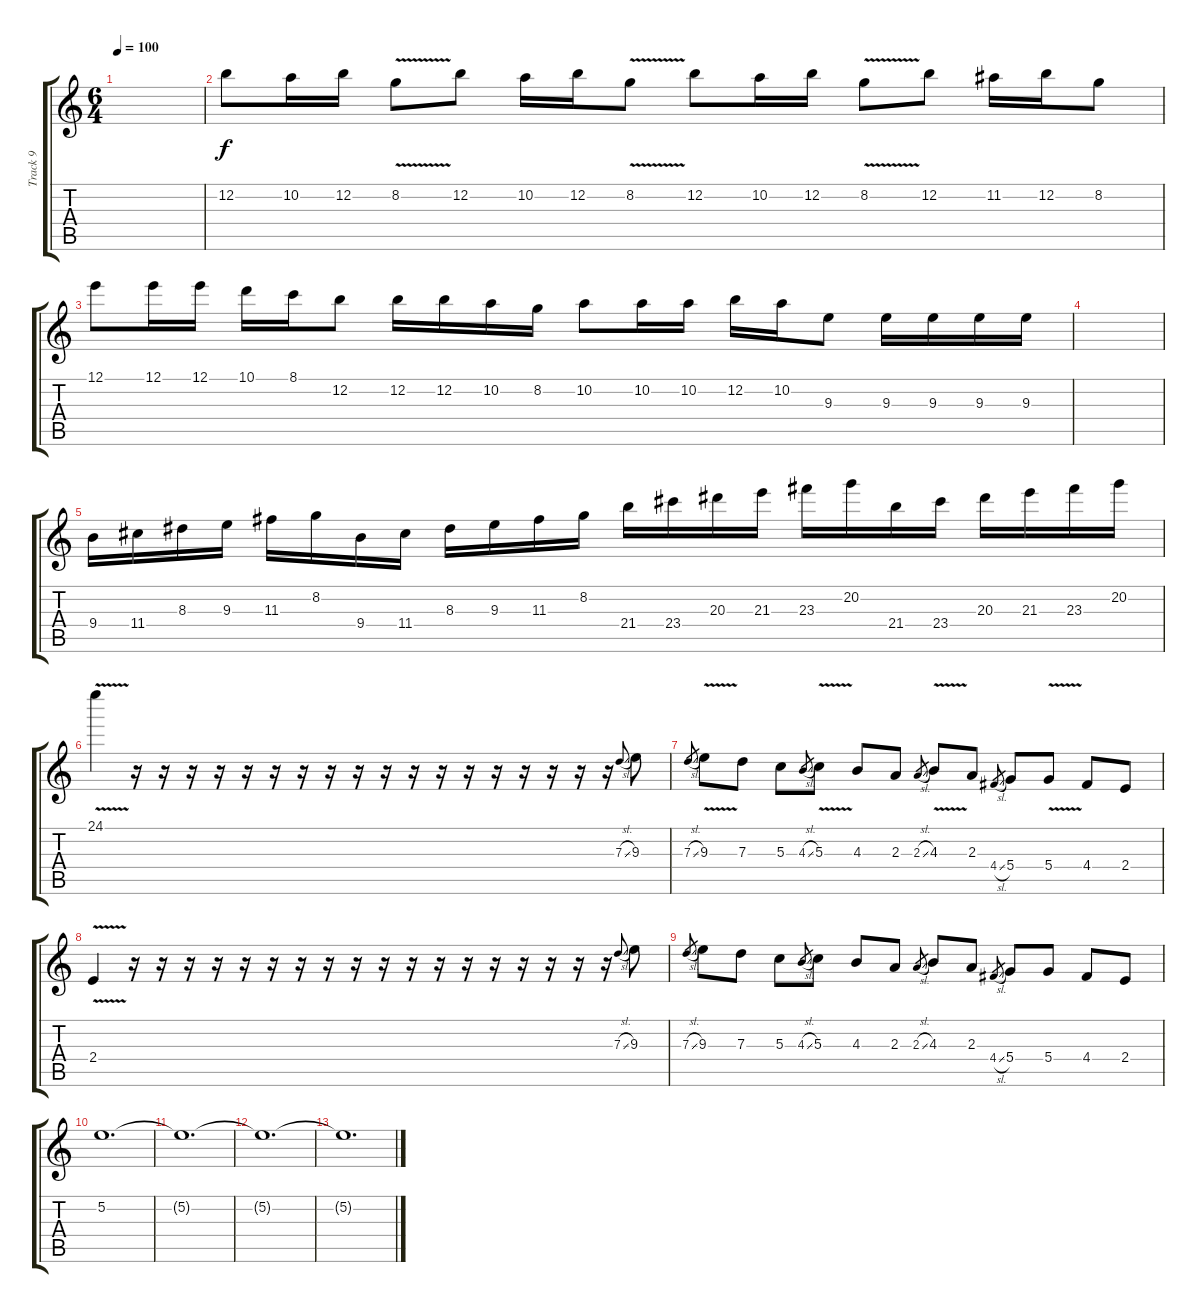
\track ("Track 9" "Track 9") {instrument distortionguitar}
\staff {score tabs}
\tuning (E4 B3 G3 D3 A2 E2) {hide}
\ts (6 4)
\tempo 100
\clef g2
\ks c
|
12.2.8 10.2.16 12.2.16 8.2{v}.8 12.2.8 10.2.16 12.2.16 8.2{v}.8 12.2.8 10.2.16 12.2.16 8.2{v}.8 12.2.8 11.2.16 12.2.16 8.2.8 |
12.1.8 12.1.16 12.1.16 10.1.16 8.1.16 12.2.8 12.2.16 12.2.16 10.2.16 8.2.16 10.2.8 10.2.16 10.2.16 12.2.16 10.2.16 9.3.8 9.3.16 9.3.16 9.3.16 9.3.16 |
|
9.4.16 11.4.16 8.3.16 9.3.16 11.3.16 8.2.16 9.4.16 11.4.16 8.3.16 9.3.16 11.3.16 8.2.16 21.4.16 23.4.16 20.3.16 21.3.16 23.3.16 20.2.16 21.4.16 23.4.16 20.3.16 21.3.16 23.3.16 20.2.16 |
24.1{v}.4 r.16 r.16 r.16 r.16 r.16 r.16 r.16 r.16 r.16 r.16 r.16 r.16 r.16 r.16 r.16 r.16 r.16 r.16 7.3{sl}.8{gr onbeat} 9.3.8 |
7.3{sl}.8{gr} 9.3{v}.8 7.3.8 5.3.8 4.3{sl}.8{gr} 5.3{v}.8 4.3.8 2.3.8 2.3{sl}.8{gr} 4.3{v}.8 2.3.8 4.4{sl}.8{gr} 5.4.8 5.4{v}.8 4.4.8 2.4.8 |
2.4{v}.4 r.16 r.16 r.16 r.16 r.16 r.16 r.16 r.16 r.16 r.16 r.16 r.16 r.16 r.16 r.16 r.16 r.16 r.16 7.3{sl}.8{gr onbeat} 9.3.8 |
7.3{sl}.8{gr} 9.3.8 7.3.8 5.3.8 4.3{sl}.8{gr} 5.3.8 4.3.8 2.3.8 2.3{sl}.8{gr} 4.3.8 2.3.8 4.4{sl}.8{gr} 5.4.8 5.4.8 4.4.8 2.4.8 |
5.2.1{d volume 6} |
5.2{t}.1{d} |
5.2{t}.1{d} |
5.2{t}.1{d}
